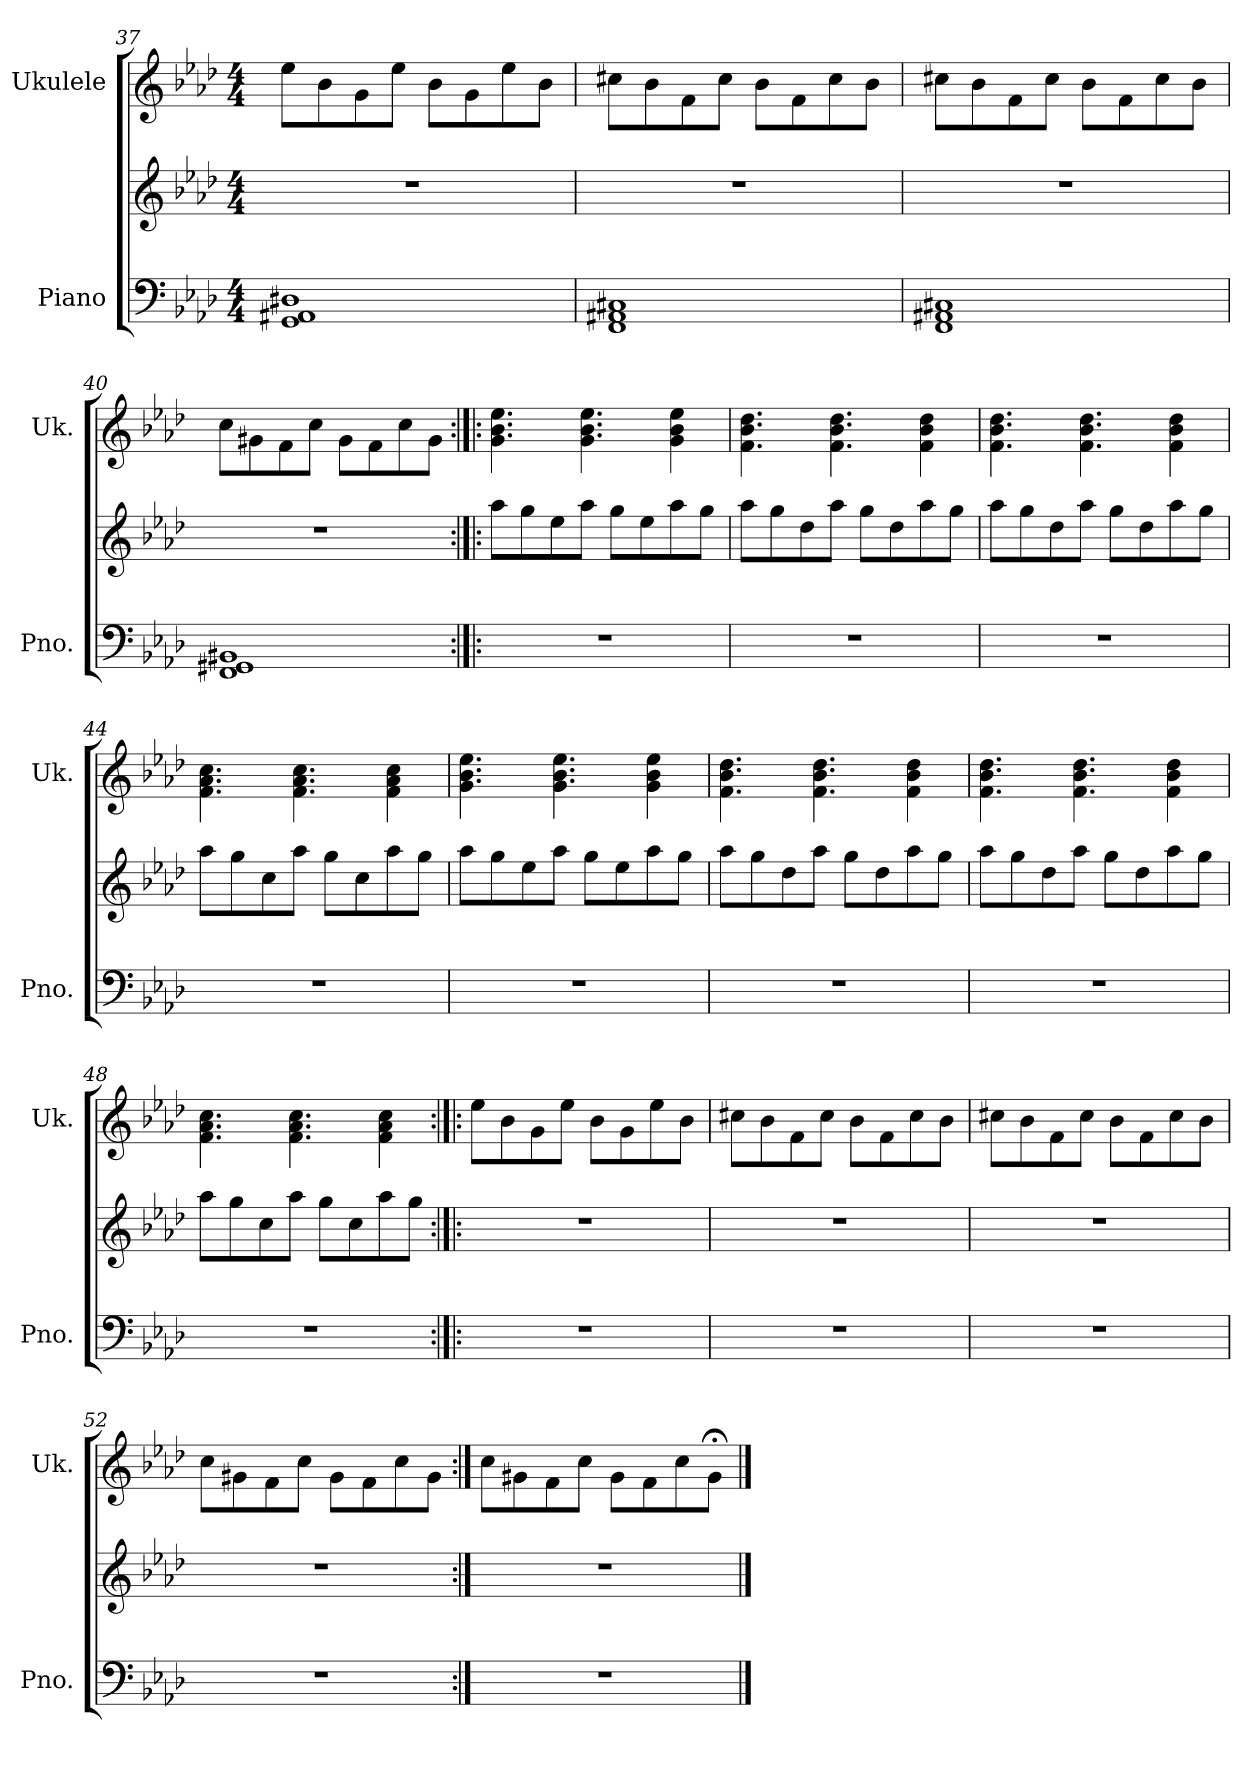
**kern	**kern	**kern
*part2	*part2	*part1
*staff3	*staff2	*staff1
*I"Piano	*	*I"Ukulele
*I'Pno.	*	*I'Uk.
!!LO:LB:g=z
*clefF4	*clefG2	*
*k[b-e-a-d-]	*k[b-e-a-d-]	*k[b-e-a-d-]
*M4/4	*M4/4	*M4/4
=37	=37	=37
1GG 1AA#X 1D#X	1r	8ee-\L
.	.	8b-\
.	.	8g\
.	.	8ee-\J
.	.	8b-\L
.	.	8g\
.	.	8ee-\
.	.	8b-\J
=38	=38	=38
1FF 1AA#X 1C#X	1r	8cc#\L
.	.	8b-\
.	.	8f\
.	.	8cc#\J
.	.	8b-\L
.	.	8f\
.	.	8cc#\
.	.	8b-\J
=39	=39	=39
1FF 1AA#X 1C#X	1r	8cc#\L
.	.	8b-\
.	.	8f\
.	.	8cc#\J
.	.	8b-\L
.	.	8f\
.	.	8cc#\
.	.	8b-\J
=40	=40	=40
1FF 1GG#X 1BB#X	1r	8cc\L
.	.	8g#\
.	.	8f\
.	.	8cc\J
.	.	8g#\L
.	.	8f\
.	.	8cc\
.	.	8g#\J
!!LO:LB:g=z
=41:|!|:	=41:|!|:	=41:|!|:
1r	8aa-\L	4.g\ 4.b-\ 4.ee-\
.	8gg\	.
.	8ee-\	.
.	8aa-\J	4.g\ 4.b-\ 4.ee-\
.	8gg\L	.
.	8ee-\	.
.	8aa-\	4g\ 4b-\ 4ee-\
.	8gg\J	.
=42	=42	=42
1r	8aa-\L	4.f\ 4.b-\ 4.dd-\
.	8gg\	.
.	8dd-\	.
.	8aa-\J	4.f\ 4.b-\ 4.dd-\
.	8gg\L	.
.	8dd-\	.
.	8aa-\	4f\ 4b-\ 4dd-\
.	8gg\J	.
=43	=43	=43
1r	8aa-\L	4.f\ 4.b-\ 4.dd-\
.	8gg\	.
.	8dd-\	.
.	8aa-\J	4.f\ 4.b-\ 4.dd-\
.	8gg\L	.
.	8dd-\	.
.	8aa-\	4f\ 4b-\ 4dd-\
.	8gg\J	.
=44	=44	=44
1r	8aa-\L	4.f\ 4.a-\ 4.cc\
.	8gg\	.
.	8cc\	.
.	8aa-\J	4.f\ 4.a-\ 4.cc\
.	8gg\L	.
.	8cc\	.
.	8aa-\	4f\ 4a-\ 4cc\
.	8gg\J	.
!!LO:PB:g=z
=45	=45	=45
1r	8aa-\L	4.g\ 4.b-\ 4.ee-\
.	8gg\	.
.	8ee-\	.
.	8aa-\J	4.g\ 4.b-\ 4.ee-\
.	8gg\L	.
.	8ee-\	.
.	8aa-\	4g\ 4b-\ 4ee-\
.	8gg\J	.
=46	=46	=46
1r	8aa-\L	4.f\ 4.b-\ 4.dd-\
.	8gg\	.
.	8dd-\	.
.	8aa-\J	4.f\ 4.b-\ 4.dd-\
.	8gg\L	.
.	8dd-\	.
.	8aa-\	4f\ 4b-\ 4dd-\
.	8gg\J	.
=47	=47	=47
1r	8aa-\L	4.f\ 4.b-\ 4.dd-\
.	8gg\	.
.	8dd-\	.
.	8aa-\J	4.f\ 4.b-\ 4.dd-\
.	8gg\L	.
.	8dd-\	.
.	8aa-\	4f\ 4b-\ 4dd-\
.	8gg\J	.
=48	=48	=48
1r	8aa-\L	4.f\ 4.a-\ 4.cc\
.	8gg\	.
.	8cc\	.
.	8aa-\J	4.f\ 4.a-\ 4.cc\
.	8gg\L	.
.	8cc\	.
.	8aa-\	4f\ 4a-\ 4cc\
.	8gg\J	.
!!LO:LB:g=z
=49:|!|:	=49:|!|:	=49:|!|:
1r	1r	8ee-\L
.	.	8b-\
.	.	8g\
.	.	8ee-\J
.	.	8b-\L
.	.	8g\
.	.	8ee-\
.	.	8b-\J
=50	=50	=50
1r	1r	8cc#\L
.	.	8b-\
.	.	8f\
.	.	8cc#\J
.	.	8b-\L
.	.	8f\
.	.	8cc#\
.	.	8b-\J
=51	=51	=51
1r	1r	8cc#\L
.	.	8b-\
.	.	8f\
.	.	8cc#\J
.	.	8b-\L
.	.	8f\
.	.	8cc#\
.	.	8b-\J
=52	=52	=52
1r	1r	8cc\L
.	.	8g#\
.	.	8f\
.	.	8cc\J
.	.	8g#\L
.	.	8f\
.	.	8cc\
.	.	8g#\J
!!LO:LB:g=z
=53:|!	=53:|!	=53:|!
*	*	*MM130
1r	1r	8cc\L
*	*	*MM120
.	.	8g#\
*	*	*MM110
.	.	8f\
*	*	*MM100
.	.	8cc\J
*	*	*MM90
.	.	8g#\L
*	*	*MM80
.	.	8f\
*	*	*MM70
.	.	8cc\
*	*	*MM60
.	.	8g#;<\J
==	==	==
*-	*-	*-
